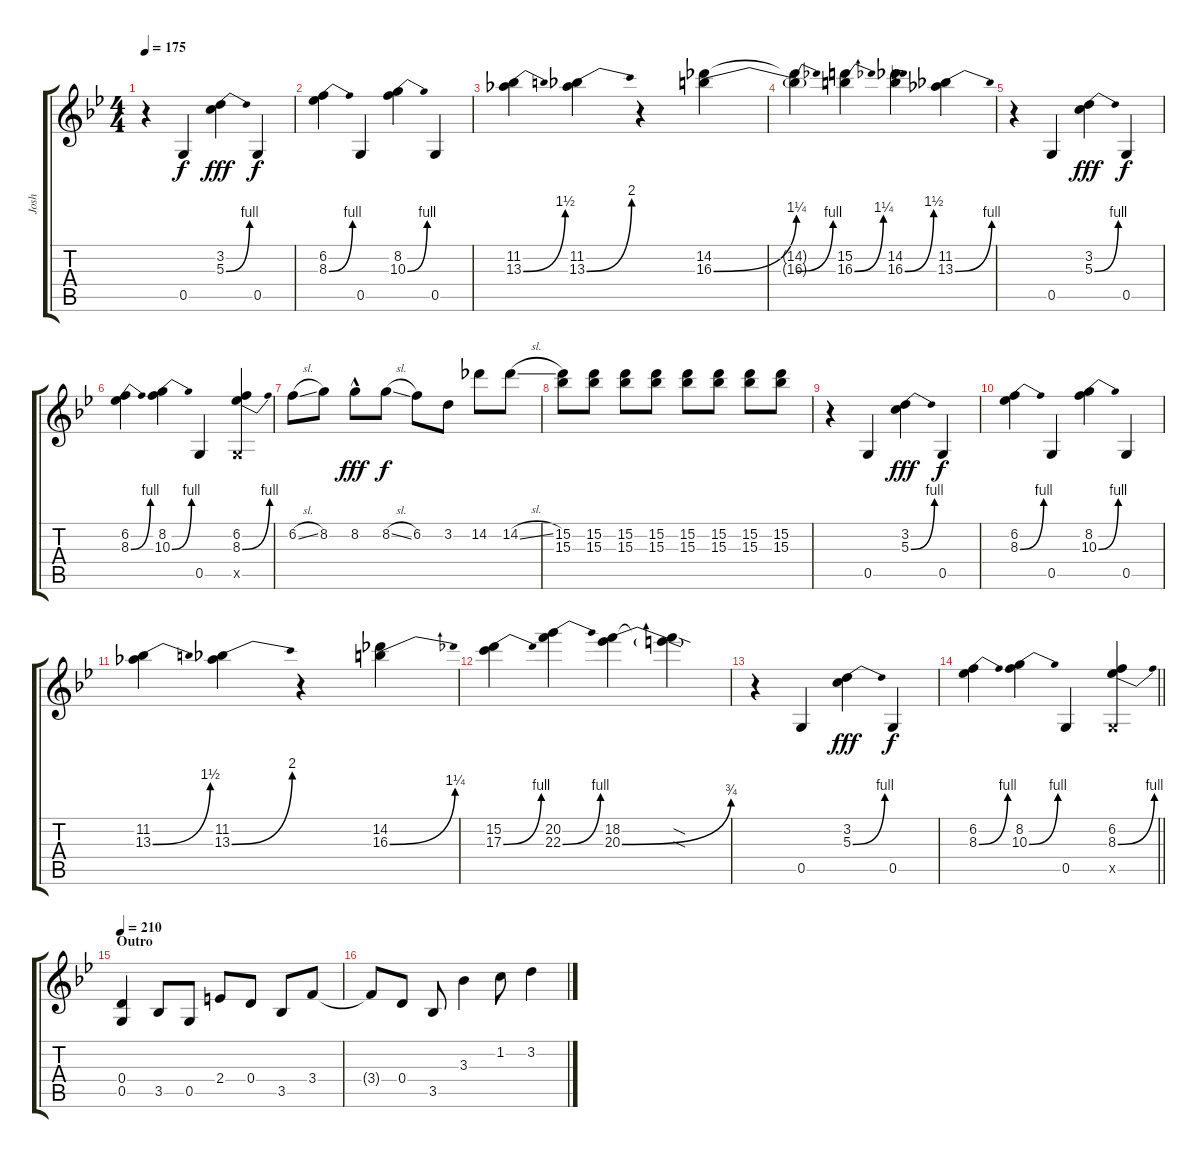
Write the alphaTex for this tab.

\track ("Josh" "Josh") {instrument overdrivenguitar}
\staff {score tabs}
\tuning (D4 B3 G3 D3 G2 D2) {hide}
\ts (4 4)
\tempo 175
\clef g2
\ks gminor
r.4{dy f} 0.5.4 (3.2 5.3{be (bend 0 0 60 4)}).4{dy fff} 0.5.4{dy f} |
(6.2 8.3{be (bend 0 0 60 4)}).4 0.5.4 (8.2 10.3{be (bend 0 0 60 4)}).4 0.5.4 |
(11.2 13.3{be (bend 0 0 60 6)}).4 (11.2 13.3{be (bend 0 0 60 8)}).4 r.4 (14.2 16.3{be (bend 0 0 60 5)}).4 |
(14.2{t} 16.3{be (bend 0 0 60 4) t}).4 (15.2 16.3{be (bend 0 0 60 5)}).4 (14.2 16.3{be (bend 0 0 60 6)}).4 (11.2 13.3{be (bend 0 0 60 4)}).4 |
r.4 0.5.4 (3.2 5.3{be (bend 0 0 60 4)}).4{dy fff} 0.5.4{dy f} |
(6.2 8.3{be (bend 0 0 60 4)}).4 (8.2 10.3{be (bend 0 0 60 4)}).4 0.5.4 (6.2 8.3{be (bend 0 0 60 4)} 0.5{x}).4 |
6.2{sl}.8 8.2.8 8.2{hac}.8{dy fff} 8.2{sl}.8{dy f} 6.2.8 3.2.8 14.2.8 14.2{sl}.8 |
(15.2 15.3).8 (15.2 15.3).8 (15.2 15.3).8 (15.2 15.3).8 (15.2 15.3).8 (15.2 15.3).8 (15.2 15.3).8 (15.2 15.3).8 |
r.4 0.5.4 (3.2 5.3{be (bend 0 0 60 4)}).4{dy fff} 0.5.4{dy f} |
(6.2 8.3{be (bend 0 0 60 4)}).4 0.5.4 (8.2 10.3{be (bend 0 0 60 4)}).4 0.5.4 |
(11.2 13.3{be (bend 0 0 60 6)}).4 (11.2 13.3{be (bend 0 0 60 8)}).4 r.4 (14.2 16.3{be (bend 0 0 60 5)}).4 |
(15.2 17.3{be (bend 0 0 60 4)}).4 (20.2 22.3{be (bend 0 0 60 4)}).4 (18.2 20.3{be (bend 0 0 60 3)}).4 (18.2{sod t} 20.3{sod t}).4 |
r.4 0.5.4 (3.2 5.3{be (bend 0 0 60 4)}).4{dy fff} 0.5.4{dy f} |
\barLineRight lightlight
(6.2 8.3{be (bend 0 0 60 4)}).4 (8.2 10.3{be (bend 0 0 60 4)}).4 0.5.4 (6.2 8.3{be (bend 0 0 60 4)} 0.5{x}).4 |
\section ("" "Outro")
\tempo 210
(0.4 0.5).4 3.5.8 0.5.8 2.4.8 0.4.8 3.5.8 3.4.8 |
3.4{t}.8 0.4.8 3.5.8 3.3.4 1.2.8 3.2.4
